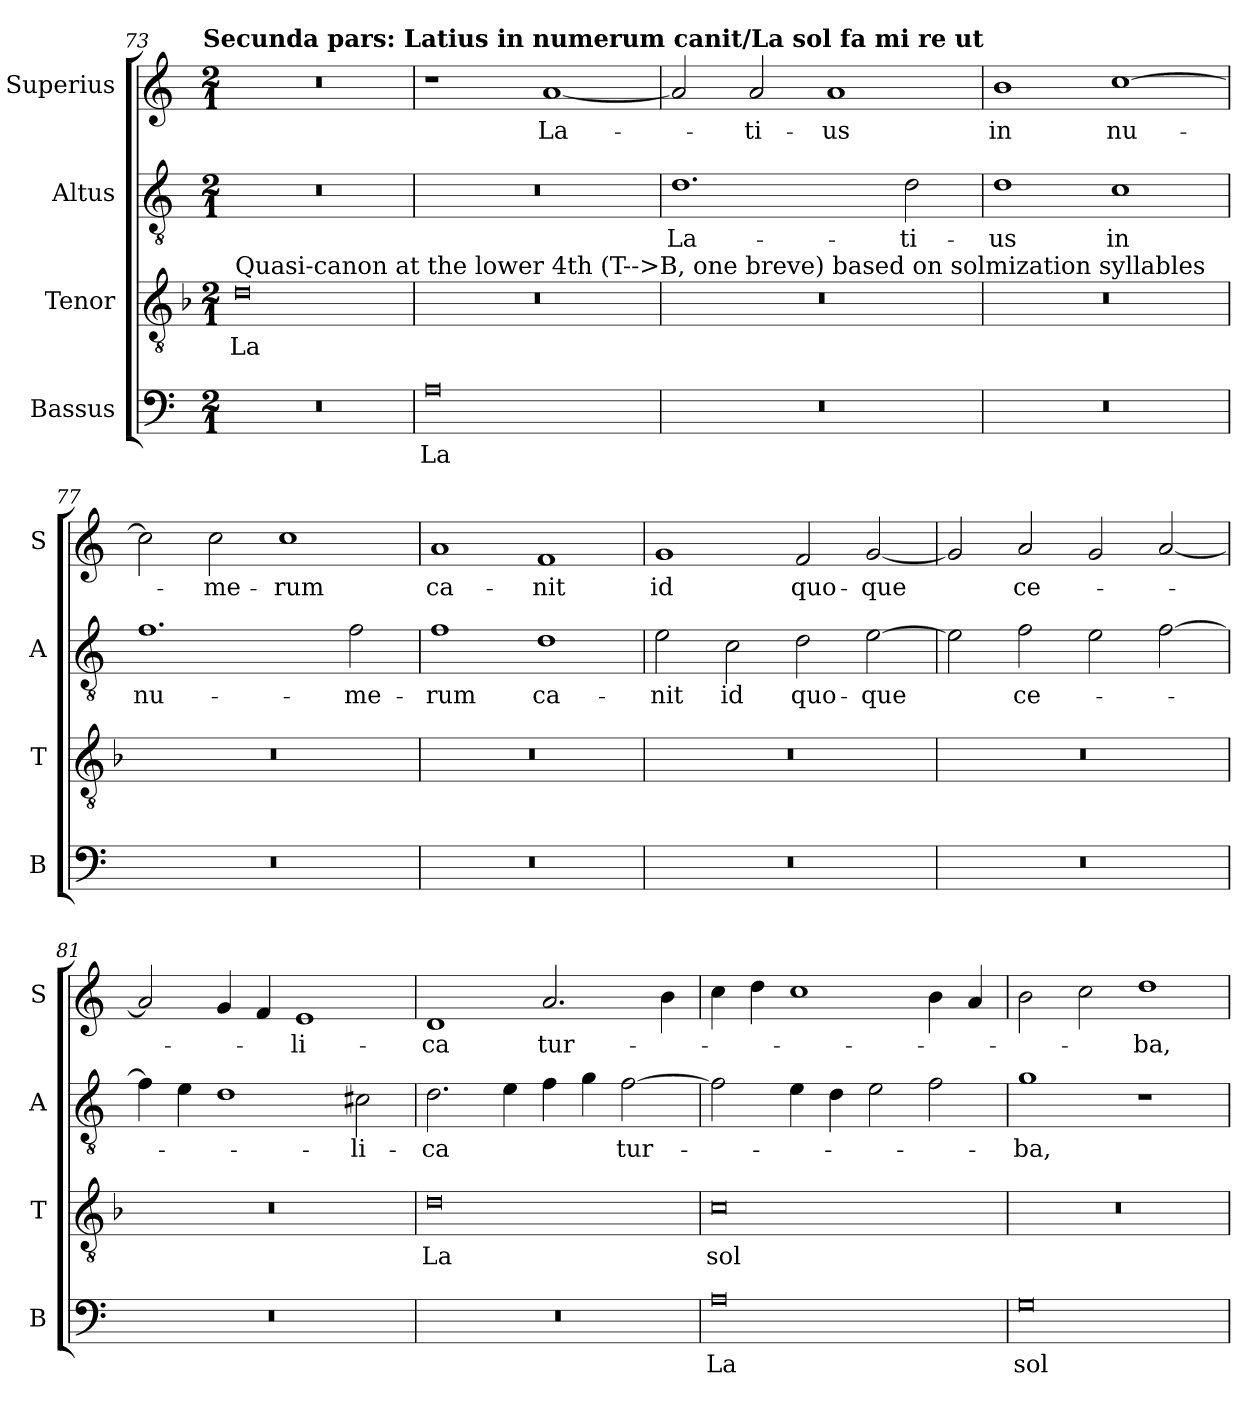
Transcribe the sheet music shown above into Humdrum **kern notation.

**kern	**text	**kern	**text	**kern	**text	**kern	**text
*part4	*part4	*part3	*part3	*part2	*part2	*part1	*part1
*staff4	*staff4	*staff3	*staff3	*staff2	*staff2	*staff1	*staff1
*I"Bassus	*	*I"Tenor	*	*I"Altus	*	*I"Superius	*
*I'B	*	*I'T	*	*I'A	*	*I'S	*
!!LO:LB:g=z
*clefF4	*	*clefGv2	*	*clefGv2	*	*clefG2	*
*k[]	*	*k[b-]	*	*k[]	*	*k[]	*
!!LO:TX:omd:t=Secunda pars&colon; Latius in numerum canit/La sol fa mi re ut
*M2/1	*	*M2/1	*	*M2/1	*	*M2/1	*
=73	=73	=73	=73	=73	=73	=73	=73
!	!	!LO:TX:a:t=Quasi-canon at the lower 4th (T-->B, one breve) based on solmization syllables	!	!	!	!	!
0r	.	0d	La	0r	.	0r	.
=74	=74	=74	=74	=74	=74	=74	=74
0A	La	0r	.	0r	.	1r	.
.	.	.	.	.	.	[1a	La-
=75	=75	=75	=75	=75	=75	=75	=75
0r	.	0r	.	1.d	La-	2a/]	.
.	.	.	.	.	.	2a/	-ti-
.	.	.	.	.	.	1a	-us
.	.	.	.	2d\	-ti-	.	.
=76	=76	=76	=76	=76	=76	=76	=76
0r	.	0r	.	1d	-us	1b	in
.	.	.	.	1c	in	[1cc	nu-
=77	=77	=77	=77	=77	=77	=77	=77
0r	.	0r	.	1.f	nu-	2cc\]	.
.	.	.	.	.	.	2cc\	-me-
.	.	.	.	.	.	1cc	-rum
.	.	.	.	2f\	-me-	.	.
=78	=78	=78	=78	=78	=78	=78	=78
0r	.	0r	.	1f	-rum	1a	ca-
.	.	.	.	1d	ca-	1f	-nit
=79	=79	=79	=79	=79	=79	=79	=79
0r	.	0r	.	2e\	-nit	1g	id
.	.	.	.	2c\	id	.	.
.	.	.	.	2d\	quo-	2f/	quo-
.	.	.	.	[2e\	-que	[2g/	-que
=80	=80	=80	=80	=80	=80	=80	=80
0r	.	0r	.	2e\]	.	2g/]	.
.	.	.	.	2f\	ce-	2a/	ce-
.	.	.	.	2e\	.	2g/	.
.	.	.	.	[2f\	.	[2a/	.
=81	=81	=81	=81	=81	=81	=81	=81
0r	.	0r	.	4f\]	.	2a/]	.
.	.	.	.	4e\	.	.	.
.	.	.	.	1d	.	4g/	.
.	.	.	.	.	.	4f/	.
.	.	.	.	.	.	1e	-li-
.	.	.	.	2c#X\	-li-	.	.
=82	=82	=82	=82	=82	=82	=82	=82
0r	.	0d	La	2.d\	-ca	1d	-ca
.	.	.	.	4e\	.	.	.
.	.	.	.	4f\	.	2.a/	tur-
.	.	.	.	4g\	.	.	.
.	.	.	.	[2f\	tur-	.	.
.	.	.	.	.	.	4b\	.
=83	=83	=83	=83	=83	=83	=83	=83
0A	La	0c	sol	2f\]	.	4cc\	.
.	.	.	.	.	.	4dd\	.
.	.	.	.	4e\	.	1cc	.
.	.	.	.	4d\	.	.	.
.	.	.	.	2e\	.	.	.
.	.	.	.	2f\	.	4b\	.
.	.	.	.	.	.	4a/	.
=84	=84	=84	=84	=84	=84	=84	=84
0G	sol	0r	.	1g	-ba,	2b\	.
.	.	.	.	.	.	2cc\	.
.	.	.	.	1r	.	1dd	-ba,
=	=	=	=	=	=	=	=
*-	*-	*-	*-	*-	*-	*-	*-
